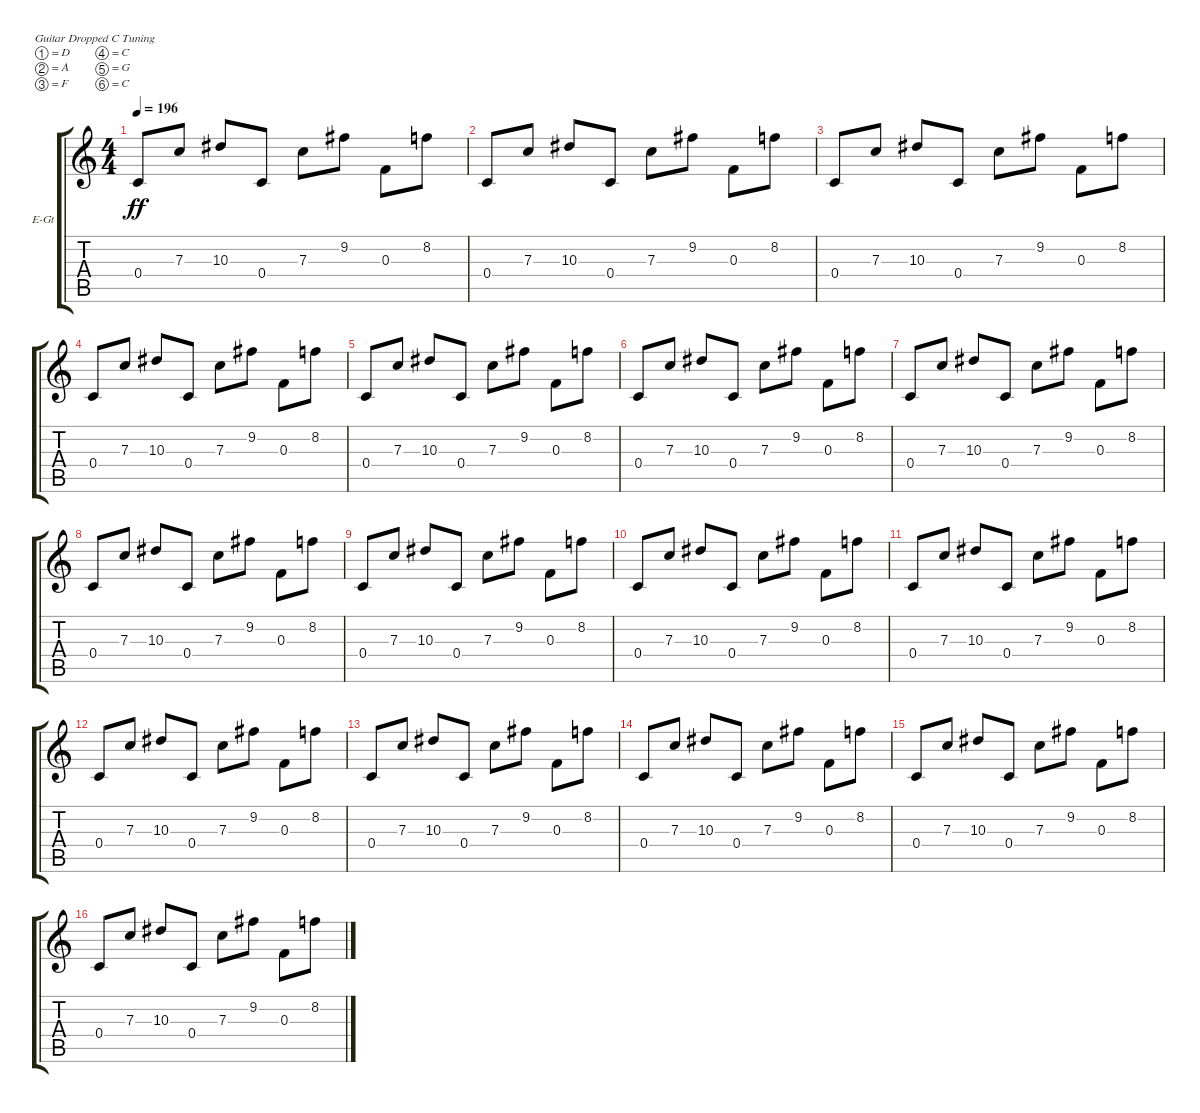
\defaultSystemsLayout 4
\bracketExtendMode groupsimilarinstruments
\firstSystemTrackNameOrientation horizontal
\otherSystemsTrackNameOrientation horizontal
\track ("Ryo - Distortion Guitar" "E-Gt") {instrument distortionguitar}
\staff {score tabs}
\tuning (D4 A3 F3 C3 G2 C2)
\ts (4 4)
\tempo 196
\clef g2
\ks c
0.4.8{dy ff} 7.3.8 10.3.8 0.4.8 7.3.8 9.2.8 0.3.8 8.2.8 |
0.4.8 7.3.8 10.3.8 0.4.8 7.3.8 9.2.8 0.3.8 8.2.8 |
0.4.8 7.3.8 10.3.8 0.4.8 7.3.8 9.2.8 0.3.8 8.2.8 |
0.4.8 7.3.8 10.3.8 0.4.8 7.3.8 9.2.8 0.3.8 8.2.8 |
0.4.8 7.3.8 10.3.8 0.4.8 7.3.8 9.2.8 0.3.8 8.2.8 |
0.4.8 7.3.8 10.3.8 0.4.8 7.3.8 9.2.8 0.3.8 8.2.8 |
0.4.8 7.3.8 10.3.8 0.4.8 7.3.8 9.2.8 0.3.8 8.2.8 |
0.4.8 7.3.8 10.3.8 0.4.8 7.3.8 9.2.8 0.3.8 8.2.8 |
0.4.8 7.3.8 10.3.8 0.4.8 7.3.8 9.2.8 0.3.8 8.2.8 |
0.4.8 7.3.8 10.3.8 0.4.8 7.3.8 9.2.8 0.3.8 8.2.8 |
0.4.8 7.3.8 10.3.8 0.4.8 7.3.8 9.2.8 0.3.8 8.2.8 |
0.4.8 7.3.8 10.3.8 0.4.8 7.3.8 9.2.8 0.3.8 8.2.8 |
0.4.8 7.3.8 10.3.8 0.4.8 7.3.8 9.2.8 0.3.8 8.2.8 |
0.4.8 7.3.8 10.3.8 0.4.8 7.3.8 9.2.8 0.3.8 8.2.8 |
0.4.8 7.3.8 10.3.8 0.4.8 7.3.8 9.2.8 0.3.8 8.2.8 |
0.4.8 7.3.8 10.3.8 0.4.8 7.3.8 9.2.8 0.3.8 8.2.8
